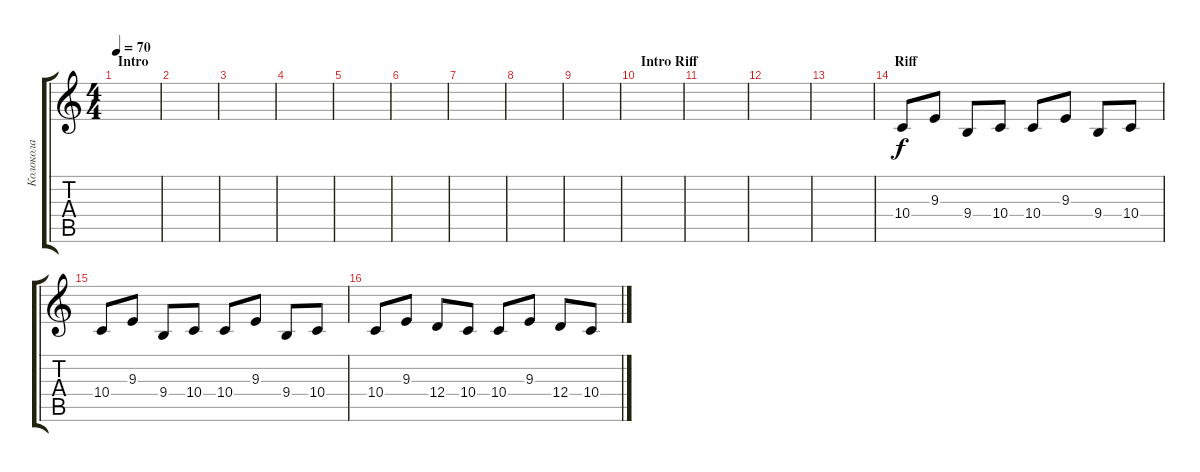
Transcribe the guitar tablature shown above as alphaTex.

\track ("Колокола" "Колокола") {instrument tubularbells}
\staff {score tabs}
\tuning (E4 B3 G3 D3 A2 E2) {hide}
\ts (4 4)
\section ("" "Intro")
\tempo 70
\clef g2
\ks c
|
|
|
|
|
|
|
|
|
\section ("" "Intro Riff")
|
|
|
|
\section ("" "Riff")
10.4.8 9.3.8 9.4.8 10.4.8 10.4.8 9.3.8 9.4.8 10.4.8 |
10.4.8 9.3.8 9.4.8 10.4.8 10.4.8 9.3.8 9.4.8 10.4.8 |
10.4.8 9.3.8 12.4.8 10.4.8 10.4.8 9.3.8 12.4.8 10.4.8
